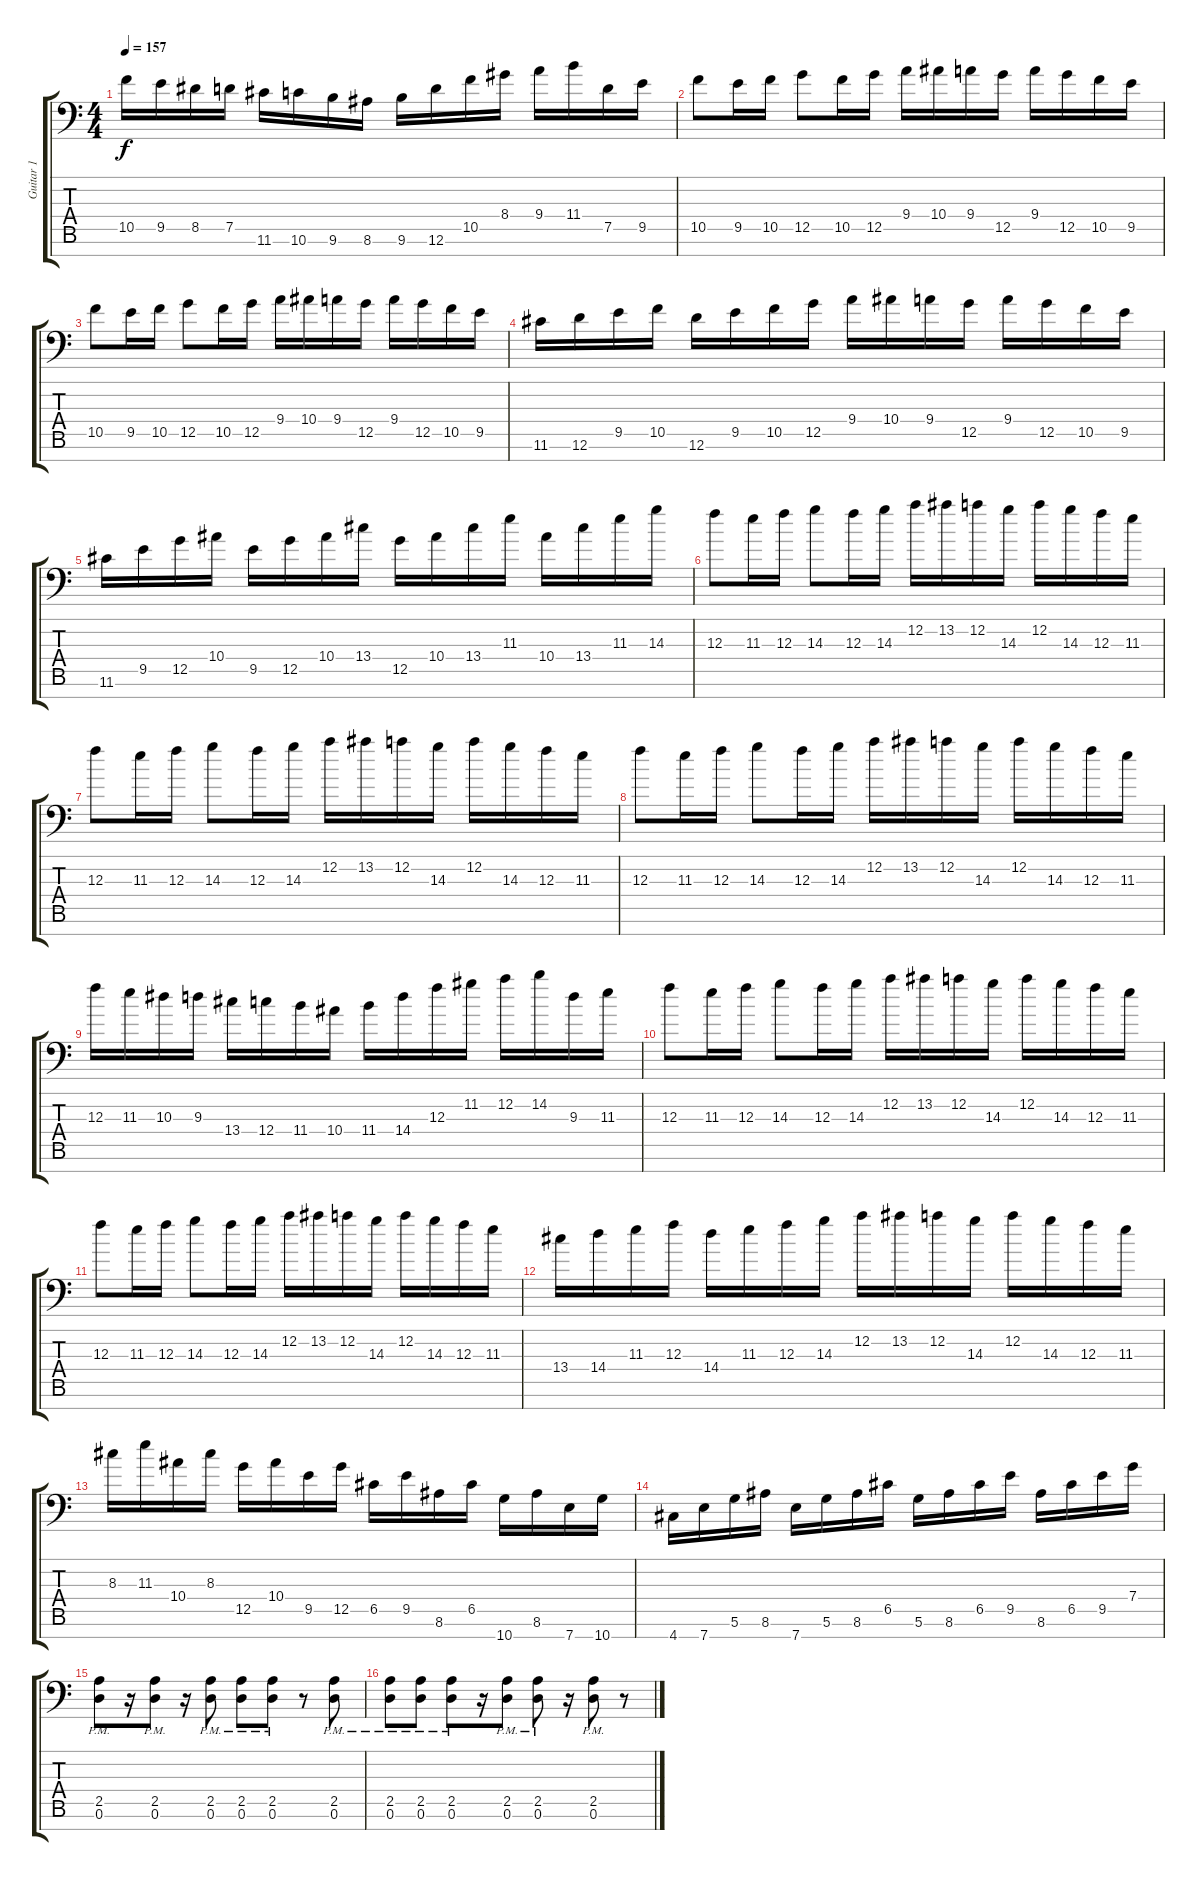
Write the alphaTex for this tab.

\track ("Guitar 1" "Guitar 1") {instrument overdrivenguitar}
\staff {score tabs}
\tuning (D4 A3 F3 C3 G2 D2 A1) {hide}
\ts (4 4)
\tempo 157
\clef f4
\ks c
10.5.16{dy f} 9.5.16 8.5.16 7.5.16 11.6.16 10.6.16 9.6.16 8.6.16 9.6.16 12.6.16 10.5.16 8.4.16 9.4.16 11.4.16 7.5.16 9.5.16 |
10.5.8 9.5.16 10.5.16 12.5.8 10.5.16 12.5.16 9.4.16 10.4.16 9.4.16 12.5.16 9.4.16 12.5.16 10.5.16 9.5.16 |
10.5.8 9.5.16 10.5.16 12.5.8 10.5.16 12.5.16 9.4.16 10.4.16 9.4.16 12.5.16 9.4.16 12.5.16 10.5.16 9.5.16 |
11.6.16 12.6.16 9.5.16 10.5.16 12.6.16 9.5.16 10.5.16 12.5.16 9.4.16 10.4.16 9.4.16 12.5.16 9.4.16 12.5.16 10.5.16 9.5.16 |
11.6.16 9.5.16 12.5.16 10.4.16 9.5.16 12.5.16 10.4.16 13.4.16 12.5.16 10.4.16 13.4.16 11.3.16 10.4.16 13.4.16 11.3.16 14.3.16 |
12.3.8 11.3.16 12.3.16 14.3.8 12.3.16 14.3.16 12.2.16 13.2.16 12.2.16 14.3.16 12.2.16 14.3.16 12.3.16 11.3.16 |
12.3.8 11.3.16 12.3.16 14.3.8 12.3.16 14.3.16 12.2.16 13.2.16 12.2.16 14.3.16 12.2.16 14.3.16 12.3.16 11.3.16 |
12.3.8 11.3.16 12.3.16 14.3.8 12.3.16 14.3.16 12.2.16 13.2.16 12.2.16 14.3.16 12.2.16 14.3.16 12.3.16 11.3.16 |
12.3.16 11.3.16 10.3.16 9.3.16 13.4.16 12.4.16 11.4.16 10.4.16 11.4.16 14.4.16 12.3.16 11.2.16 12.2.16 14.2.16 9.3.16 11.3.16 |
12.3.8 11.3.16 12.3.16 14.3.8 12.3.16 14.3.16 12.2.16 13.2.16 12.2.16 14.3.16 12.2.16 14.3.16 12.3.16 11.3.16 |
12.3.8 11.3.16 12.3.16 14.3.8 12.3.16 14.3.16 12.2.16 13.2.16 12.2.16 14.3.16 12.2.16 14.3.16 12.3.16 11.3.16 |
13.4.16 14.4.16 11.3.16 12.3.16 14.4.16 11.3.16 12.3.16 14.3.16 12.2.16 13.2.16 12.2.16 14.3.16 12.2.16 14.3.16 12.3.16 11.3.16 |
8.3.16 11.3.16 10.4.16 8.3.16 12.5.16 10.4.16 9.5.16 12.5.16 6.5.16 9.5.16 8.6.16 6.5.16 10.7.16 8.6.16 7.7.16 10.7.16 |
4.7.16 7.7.16 5.6.16 8.6.16 7.7.16 5.6.16 8.6.16 6.5.16 5.6.16 8.6.16 6.5.16 9.5.16 8.6.16 6.5.16 9.5.16 7.4.16 |
(2.5{pm} 0.6{pm}).8 r.16 (2.5{pm} 0.6{pm}).8 r.16 (2.5{pm} 0.6{pm}).8 (2.5{pm} 0.6{pm}).8 (2.5{pm} 0.6{pm}).8 r.8 (2.5{pm} 0.6{pm}).8 |
(2.5{pm} 0.6{pm}).8 (2.5{pm} 0.6{pm}).8 (2.5{pm} 0.6{pm}).8 r.16 (2.5{pm} 0.6{pm}).8 (2.5{pm} 0.6{pm}).8 r.16 (2.5{pm} 0.6{pm}).8 r.8
